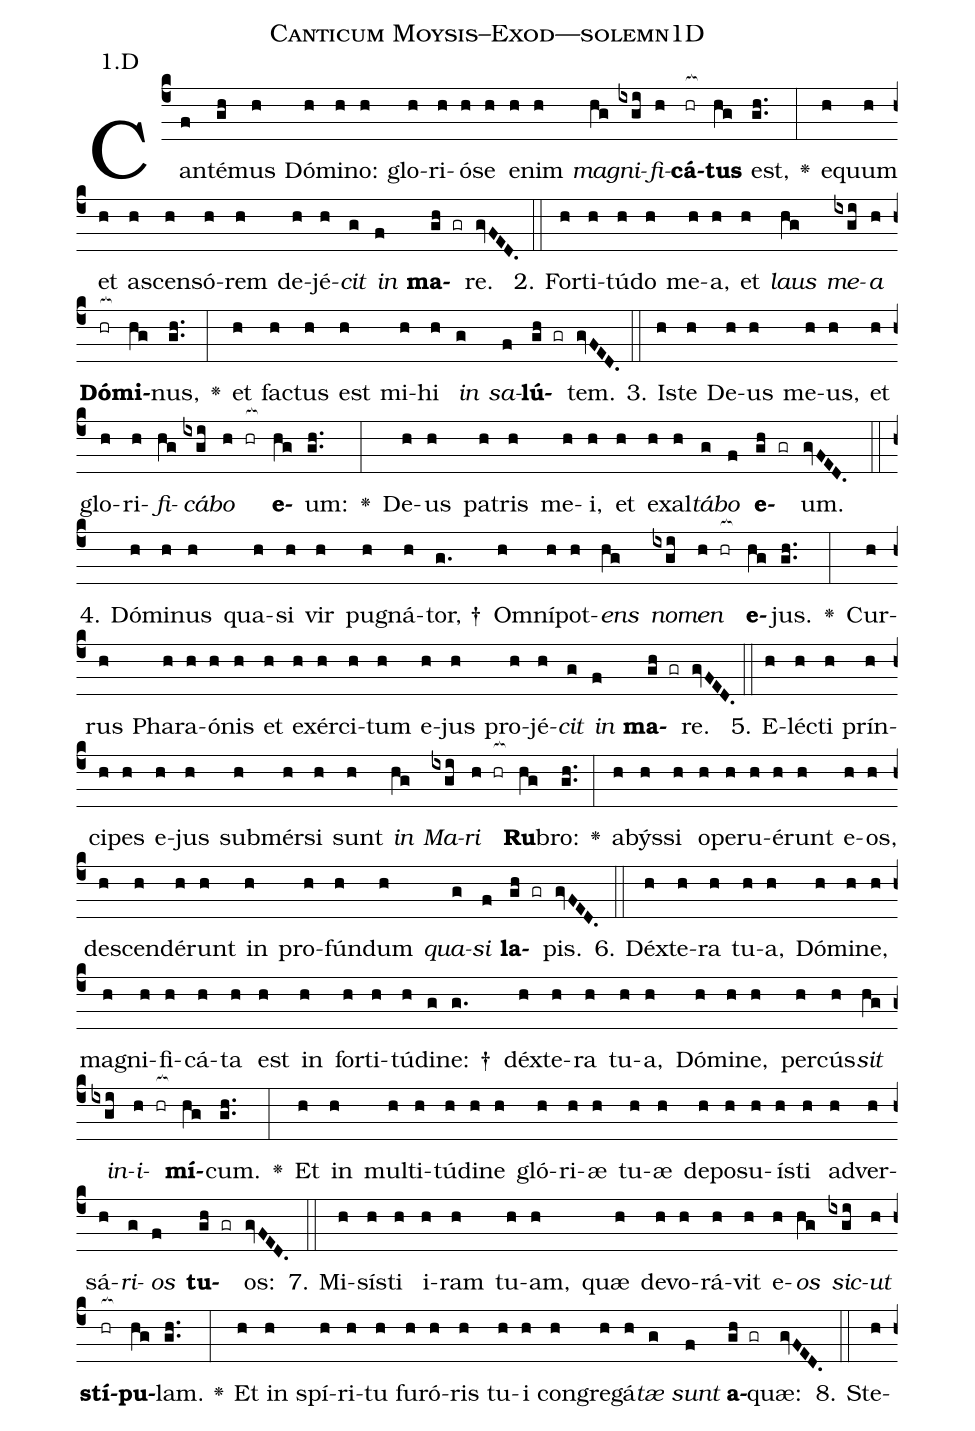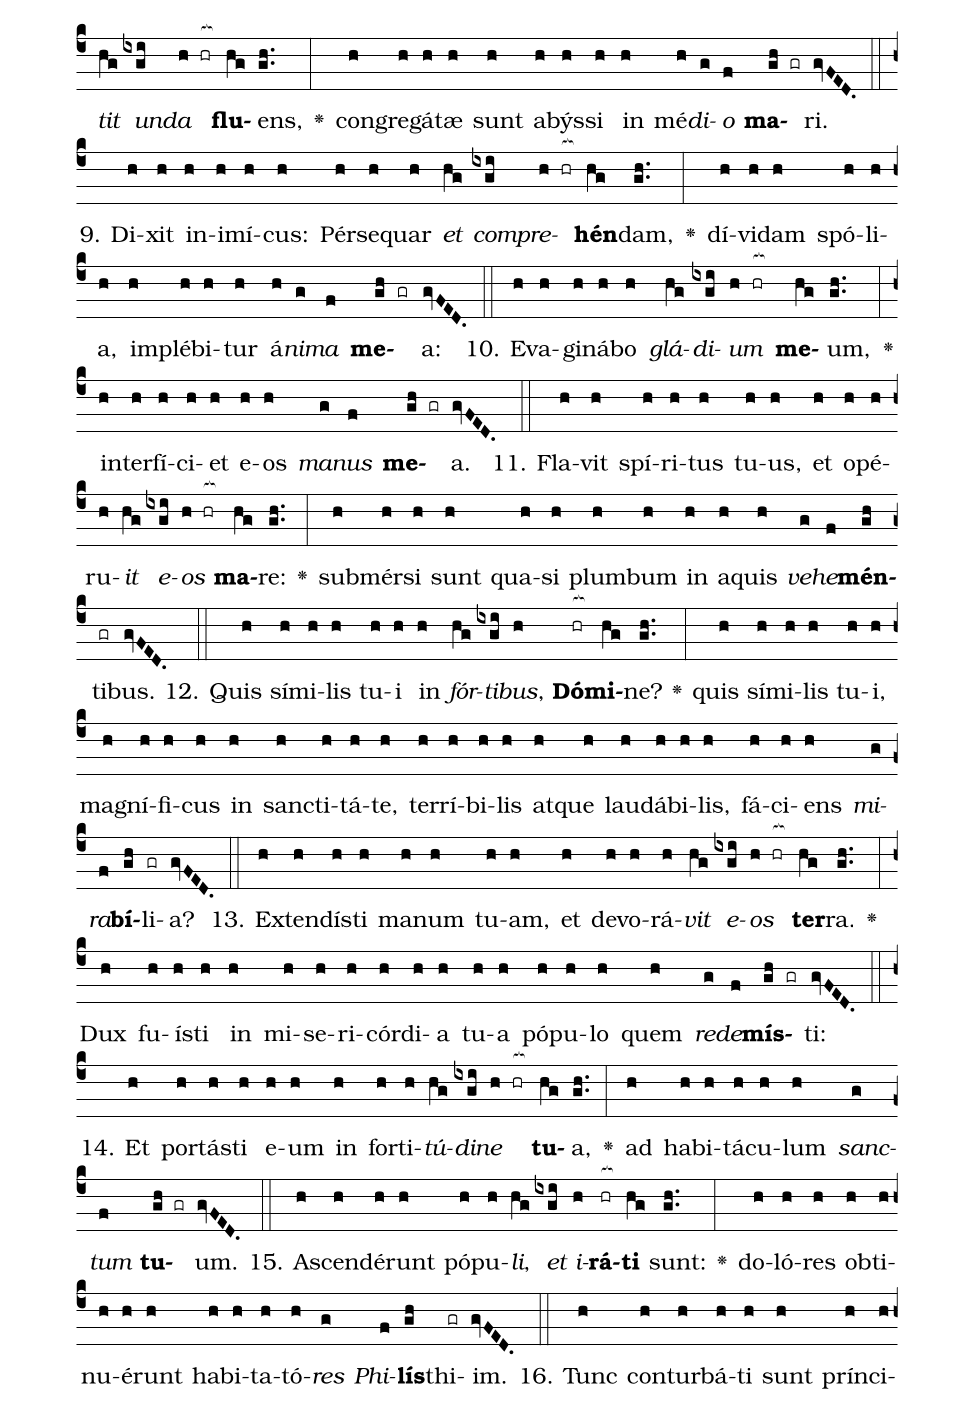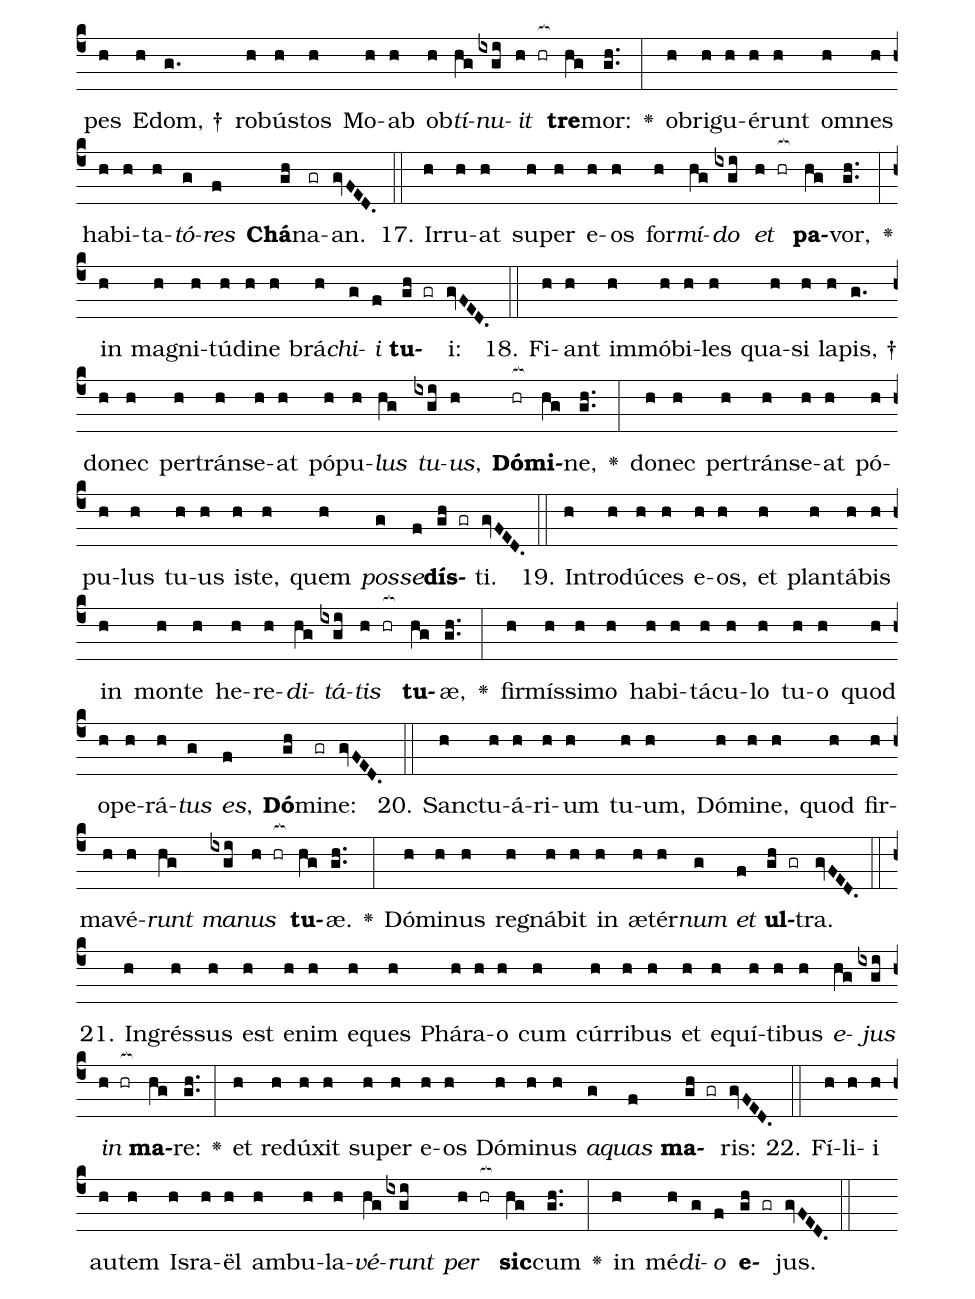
name: Canticum Moysis--Exod---solemn1D;
annotation: 1.D;
%%
(c4)Can(f)té(gh)mus(h) Dó(h)mi(h)no:(h) glo(h)ri(h)ó(h)se(h) e(h)nim(h) <i>ma</i>(hg)<i>gni</i>(ixgi)<i>fi</i>(h)<b>cá</b>(hr[ocb:1{])<b>tus</b>(hg[ocb:0}]) est,(gh..) <v>\greheightstar</v>(:) e(h)quum(h) et(h) a(h)scen(h)só(h)rem(h) de(h)jé(h)<i>cit</i>(g) <i>in</i>(f) <b>ma</b>(gh gr)re.(gvFED.) (::)
2. For(h)ti(h)tú(h)do(h) me(h)a,(h) et(h) <i>laus</i>(hg) <i>me</i>(ixgi)<i>a</i>(h) <b>Dó</b>(hr[ocb:1{])<b>mi</b>(hg[ocb:0}])nus,(gh..) <v>\greheightstar</v>(:) et(h) fac(h)tus(h) est(h) mi(h)hi(h) <i>in</i>(g) <i>sa</i>(f)<b>lú</b>(gh gr)tem.(gvFED.) (::)
3. Is(h)te(h) De(h)us(h) me(h)us,(h) et(h) glo(h)ri(h)<i>fi</i>(hg)<i>cá</i>(ixgi)<i>bo</i>(h hr[ocb:1{]) <b>e</b>(hg[ocb:0}])um:(gh..) <v>\greheightstar</v>(:) De(h)us(h) pa(h)tris(h) me(h)i,(h) et(h) ex(h)al(h)<i>tá</i>(g)<i>bo</i>(f) <b>e</b>(gh gr)um.(gvFED.) (::)
4. Dó(h)mi(h)nus(h) qua(h)si(h) vir(h) pu(h)gná(h)tor, †(g.) Om(h)ní(h)pot(h)<i>ens</i>(hg) <i>no</i>(ixgi)<i>men</i>(h hr[ocb:1{]) <b>e</b>(hg[ocb:0}])jus.(gh..) <v>\greheightstar</v>(:) Cur(h)rus(h) Pha(h)ra(h)ó(h)nis(h) et(h) ex(h)ér(h)ci(h)tum(h) e(h)jus(h) pro(h)jé(h)<i>cit</i>(g) <i>in</i>(f) <b>ma</b>(gh gr)re.(gvFED.) (::)
5. E(h)léc(h)ti(h) prín(h)ci(h)pes(h) e(h)jus(h) sub(h)mér(h)si(h) sunt(h) <i>in</i>(hg) <i>Ma</i>(ixgi)<i>ri</i>(h hr[ocb:1{]) <b>Ru</b>(hg[ocb:0}])bro:(gh..) <v>\greheightstar</v>(:) a(h)býs(h)si(h) o(h)pe(h)ru(h)é(h)runt(h) e(h)os,(h) de(h)scen(h)dé(h)runt(h) in(h) pro(h)fún(h)dum(h) <i>qua</i>(g)<i>si</i>(f) <b>la</b>(gh gr)pis.(gvFED.) (::)
6. Déx(h)te(h)ra(h) tu(h)a,(h) Dó(h)mi(h)ne,(h) ma(h)gni(h)fi(h)cá(h)ta(h) est(h) in(h) for(h)ti(h)tú(h)di(g)ne: †(g.) déx(h)te(h)ra(h) tu(h)a,(h) Dó(h)mi(h)ne,(h) per(h)cús(h)<i>sit</i>(hg) <i>in</i>(ixgi)<i>i</i>(h hr[ocb:1{])<b>mí</b>(hg[ocb:0}])cum.(gh..) <v>\greheightstar</v>(:) Et(h) in(h) mul(h)ti(h)tú(h)di(h)ne(h) gló(h)ri(h)æ(h) tu(h)æ(h) de(h)po(h)su(h)ís(h)ti(h) ad(h)ver(h)sá(h)<i>ri</i>(g)<i>os</i>(f) <b>tu</b>(gh gr)os:(gvFED.) (::)
7. Mi(h)sís(h)ti(h) i(h)ram(h) tu(h)am,(h) quæ(h) de(h)vo(h)rá(h)vit(h) e(h)<i>os</i>(hg) <i>sic</i>(ixgi)<i>ut</i>(h) <b>stí</b>(hr[ocb:1{])<b>pu</b>(hg[ocb:0}])lam.(gh..) <v>\greheightstar</v>(:) Et(h) in(h) spí(h)ri(h)tu(h) fu(h)ró(h)ris(h) tu(h)i(h) con(h)gre(h)gá(h)<i>tæ</i>(g) <i>sunt</i>(f) <b>a</b>(gh gr)quæ:(gvFED.) (::)
8. Ste(h)<i>tit</i>(hg) <i>un</i>(ixgi)<i>da</i>(h hr[ocb:1{]) <b>flu</b>(hg[ocb:0}])ens,(gh..) <v>\greheightstar</v>(:) con(h)gre(h)gá(h)tæ(h) sunt(h) a(h)býs(h)si(h) in(h) mé(h)<i>di</i>(g)<i>o</i>(f) <b>ma</b>(gh gr)ri.(gvFED.) (::)
9. Di(h)xit(h) in(h)i(h)mí(h)cus:(h) Pér(h)se(h)quar(h) <i>et</i>(hg) <i>com</i>(ixgi)<i>pre</i>(h hr[ocb:1{])<b>hén</b>(hg[ocb:0}])dam,(gh..) <v>\greheightstar</v>(:) dí(h)vi(h)dam(h) spó(h)li(h)a,(h) im(h)plé(h)bi(h)tur(h) á(h)<i>ni</i>(g)<i>ma</i>(f) <b>me</b>(gh gr)a:(gvFED.) (::)
10. E(h)va(h)gi(h)ná(h)bo(h) <i>glá</i>(hg)<i>di</i>(ixgi)<i>um</i>(h hr[ocb:1{]) <b>me</b>(hg[ocb:0}])um,(gh..) <v>\greheightstar</v>(:) in(h)ter(h)fí(h)ci(h)et(h) e(h)os(h) <i>ma</i>(g)<i>nus</i>(f) <b>me</b>(gh gr)a.(gvFED.) (::)
11. Fla(h)vit(h) spí(h)ri(h)tus(h) tu(h)us,(h) et(h) o(h)pé(h)ru(h)<i>it</i>(hg) <i>e</i>(ixgi)<i>os</i>(h hr[ocb:1{]) <b>ma</b>(hg[ocb:0}])re:(gh..) <v>\greheightstar</v>(:) sub(h)mér(h)si(h) sunt(h) qua(h)si(h) plum(h)bum(h) in(h) a(h)quis(h) <i>ve</i>(g)<i>he</i>(f)<b>mén</b>(gh)ti(gr)bus.(gvFED.) (::)
12. Quis(h) sí(h)mi(h)lis(h) tu(h)i(h) in(h) <i>fór</i>(hg)<i>ti</i>(ixgi)<i>bus</i>,(h) <b>Dó</b>(hr[ocb:1{])<b>mi</b>(hg[ocb:0}])ne?(gh..) <v>\greheightstar</v>(:) quis(h) sí(h)mi(h)lis(h) tu(h)i,(h) ma(h)gní(h)fi(h)cus(h) in(h) sanc(h)ti(h)tá(h)te,(h) ter(h)rí(h)bi(h)lis(h) at(h)que(h) lau(h)dá(h)bi(h)lis,(h) fá(h)ci(h)ens(h) <i>mi</i>(g)<i>ra</i>(f)<b>bí</b>(gh)li(gr)a?(gvFED.) (::)
13. Ex(h)ten(h)dís(h)ti(h) ma(h)num(h) tu(h)am,(h) et(h) de(h)vo(h)rá(h)<i>vit</i>(hg) <i>e</i>(ixgi)<i>os</i>(h hr[ocb:1{]) <b>ter</b>(hg[ocb:0}])ra.(gh..) <v>\greheightstar</v>(:) Dux(h) fu(h)ís(h)ti(h) in(h) mi(h)se(h)ri(h)cór(h)di(h)a(h) tu(h)a(h) pó(h)pu(h)lo(h) quem(h) <i>red</i>(g)<i>e</i>(f)<b>mís</b>(gh gr)ti:(gvFED.) (::)
14. Et(h) por(h)tás(h)ti(h) e(h)um(h) in(h) for(h)ti(h)<i>tú</i>(hg)<i>di</i>(ixgi)<i>ne</i>(h hr[ocb:1{]) <b>tu</b>(hg[ocb:0}])a,(gh..) <v>\greheightstar</v>(:) ad(h) ha(h)bi(h)tá(h)cu(h)lum(h) <i>sanc</i>(g)<i>tum</i>(f) <b>tu</b>(gh gr)um.(gvFED.) (::)
15. A(h)scen(h)dé(h)runt(h) pó(h)pu(h)<i>li</i>,(hg) <i>et</i>(ixgi) <i>i</i>(h)<b>rá</b>(hr[ocb:1{])<b>ti</b>(hg[ocb:0}]) sunt:(gh..) <v>\greheightstar</v>(:) do(h)ló(h)res(h) ob(h)ti(h)nu(h)é(h)runt(h) ha(h)bi(h)ta(h)tó(h)<i>res</i>(g) <i>Phi</i>(f)<b>lís</b>(gh)thi(gr)im.(gvFED.) (::)
16. Tunc(h) con(h)tur(h)bá(h)ti(h) sunt(h) prín(h)ci(h)pes(h) E(h)dom, †(g.) ro(h)bús(h)tos(h) Mo(h)ab(h) ob(h)<i>tí</i>(hg)<i>nu</i>(ixgi)<i>it</i>(h hr[ocb:1{]) <b>tre</b>(hg[ocb:0}])mor:(gh..) <v>\greheightstar</v>(:) ob(h)ri(h)gu(h)é(h)runt(h) om(h)nes(h) ha(h)bi(h)ta(h)<i>tó</i>(g)<i>res</i>(f) <b>Chá</b>(gh)na(gr)an.(gvFED.) (::)
17. Ir(h)ru(h)at(h) su(h)per(h) e(h)os(h) for(h)<i>mí</i>(hg)<i>do</i>(ixgi) <i>et</i>(h hr[ocb:1{]) <b>pa</b>(hg[ocb:0}])vor,(gh..) <v>\greheightstar</v>(:) in(h) ma(h)gni(h)tú(h)di(h)ne(h) brá(h)<i>chi</i>(g)<i>i</i>(f) <b>tu</b>(gh gr)i:(gvFED.) (::)
18. Fi(h)ant(h) im(h)mó(h)bi(h)les(h) qua(h)si(h) la(h)pis, †(g.) do(h)nec(h) per(h)tráns(h)e(h)at(h) pó(h)pu(h)<i>lus</i>(hg) <i>tu</i>(ixgi)<i>us</i>,(h) <b>Dó</b>(hr[ocb:1{])<b>mi</b>(hg[ocb:0}])ne,(gh..) <v>\greheightstar</v>(:) do(h)nec(h) per(h)tráns(h)e(h)at(h) pó(h)pu(h)lus(h) tu(h)us(h) is(h)te,(h) quem(h) <i>pos</i>(g)<i>se</i>(f)<b>dís</b>(gh gr)ti.(gvFED.) (::)
19. In(h)tro(h)dú(h)ces(h) e(h)os,(h) et(h) plan(h)tá(h)bis(h) in(h) mon(h)te(h) he(h)re(h)<i>di</i>(hg)<i>tá</i>(ixgi)<i>tis</i>(h hr[ocb:1{]) <b>tu</b>(hg[ocb:0}])æ,(gh..) <v>\greheightstar</v>(:) fir(h)mís(h)si(h)mo(h) ha(h)bi(h)tá(h)cu(h)lo(h) tu(h)o(h) quod(h) o(h)pe(h)rá(h)<i>tus</i>(g) <i>es</i>,(f) <b>Dó</b>(gh)mi(gr)ne:(gvFED.) (::)
20. Sanc(h)tu(h)á(h)ri(h)um(h) tu(h)um,(h) Dó(h)mi(h)ne,(h) quod(h) fir(h)ma(h)vé(h)<i>runt</i>(hg) <i>ma</i>(ixgi)<i>nus</i>(h hr[ocb:1{]) <b>tu</b>(hg[ocb:0}])æ.(gh..) <v>\greheightstar</v>(:) Dó(h)mi(h)nus(h) re(h)gná(h)bit(h) in(h) æ(h)tér(h)<i>num</i>(g) <i>et</i>(f) <b>ul</b>(gh gr)tra.(gvFED.) (::)
21. In(h)grés(h)sus(h) est(h) e(h)nim(h) e(h)ques(h) Phá(h)ra(h)o(h) cum(h) cúr(h)ri(h)bus(h) et(h) e(h)quí(h)ti(h)bus(h) <i>e</i>(hg)<i>jus</i>(ixgi) <i>in</i>(h hr[ocb:1{]) <b>ma</b>(hg[ocb:0}])re:(gh..) <v>\greheightstar</v>(:) et(h) re(h)dú(h)xit(h) su(h)per(h) e(h)os(h) Dó(h)mi(h)nus(h) <i>a</i>(g)<i>quas</i>(f) <b>ma</b>(gh gr)ris:(gvFED.) (::)
22. Fí(h)li(h)i(h) au(h)tem(h) Is(h)ra(h)ël(h) am(h)bu(h)la(h)<i>vé</i>(hg)<i>runt</i>(ixgi) <i>per</i>(h hr[ocb:1{]) <b>sic</b>(hg[ocb:0}])cum(gh..) <v>\greheightstar</v>(:) in(h) mé(h)<i>di</i>(g)<i>o</i>(f) <b>e</b>(gh gr)jus.(gvFED.) (::)
